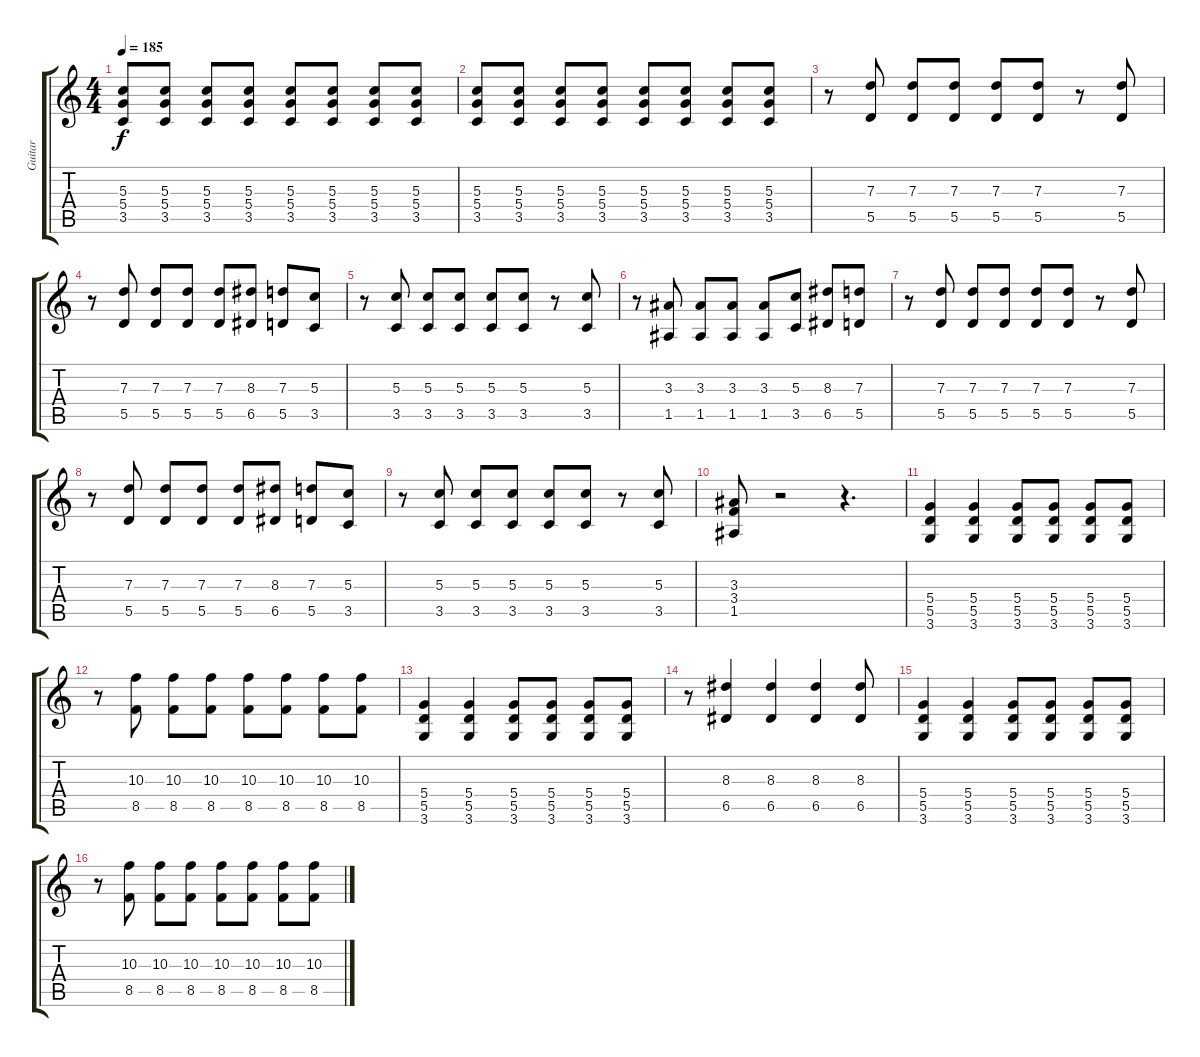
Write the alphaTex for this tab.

\track ("Guitar" "Guitar") {instrument distortionguitar}
\staff {score tabs}
\tuning (E4 B3 G3 D3 A2 E2) {hide}
\ts (4 4)
\tempo 185
\clef g2
\ks c
(5.3 5.4 3.5).8{dy f} (5.3 5.4 3.5).8 (5.3 5.4 3.5).8 (5.3 5.4 3.5).8 (5.3 5.4 3.5).8 (5.3 5.4 3.5).8 (5.3 5.4 3.5).8 (5.3 5.4 3.5).8 |
(5.3 5.4 3.5).8 (5.3 5.4 3.5).8 (5.3 5.4 3.5).8 (5.3 5.4 3.5).8 (5.3 5.4 3.5).8 (5.3 5.4 3.5).8 (5.3 5.4 3.5).8 (5.3 5.4 3.5).8 |
r.8 (7.3 5.5).8 (7.3 5.5).8 (7.3 5.5).8 (7.3 5.5).8 (7.3 5.5).8 r.8 (7.3 5.5).8 |
r.8 (7.3 5.5).8 (7.3 5.5).8 (7.3 5.5).8 (7.3 5.5).8 (8.3 6.5).8 (7.3 5.5).8 (5.3 3.5).8 |
r.8 (5.3 3.5).8 (5.3 3.5).8 (5.3 3.5).8 (5.3 3.5).8 (5.3 3.5).8 r.8 (5.3 3.5).8 |
r.8 (3.3 1.5).8 (3.3 1.5).8 (3.3 1.5).8 (3.3 1.5).8 (5.3 3.5).8 (8.3 6.5).8 (7.3 5.5).8 |
r.8 (7.3 5.5).8 (7.3 5.5).8 (7.3 5.5).8 (7.3 5.5).8 (7.3 5.5).8 r.8 (7.3 5.5).8 |
r.8 (7.3 5.5).8 (7.3 5.5).8 (7.3 5.5).8 (7.3 5.5).8 (8.3 6.5).8 (7.3 5.5).8 (5.3 3.5).8 |
r.8 (5.3 3.5).8 (5.3 3.5).8 (5.3 3.5).8 (5.3 3.5).8 (5.3 3.5).8 r.8 (5.3 3.5).8 |
(3.3 3.4 1.5).8 r.2 r.4{d} |
(5.4 5.5 3.6).4 (5.4 5.5 3.6).4 (5.4 5.5 3.6).8 (5.4 5.5 3.6).8 (5.4 5.5 3.6).8 (5.4 5.5 3.6).8 |
r.8 (10.3 8.5).8 (10.3 8.5).8 (10.3 8.5).8 (10.3 8.5).8 (10.3 8.5).8 (10.3 8.5).8 (10.3 8.5).8 |
(5.4 5.5 3.6).4 (5.4 5.5 3.6).4 (5.4 5.5 3.6).8 (5.4 5.5 3.6).8 (5.4 5.5 3.6).8 (5.4 5.5 3.6).8 |
r.8 (8.3 6.5).4 (8.3 6.5).4 (8.3 6.5).4 (8.3 6.5).8 |
(5.4 5.5 3.6).4 (5.4 5.5 3.6).4 (5.4 5.5 3.6).8 (5.4 5.5 3.6).8 (5.4 5.5 3.6).8 (5.4 5.5 3.6).8 |
r.8 (10.3 8.5).8 (10.3 8.5).8 (10.3 8.5).8 (10.3 8.5).8 (10.3 8.5).8 (10.3 8.5).8 (10.3 8.5).8
